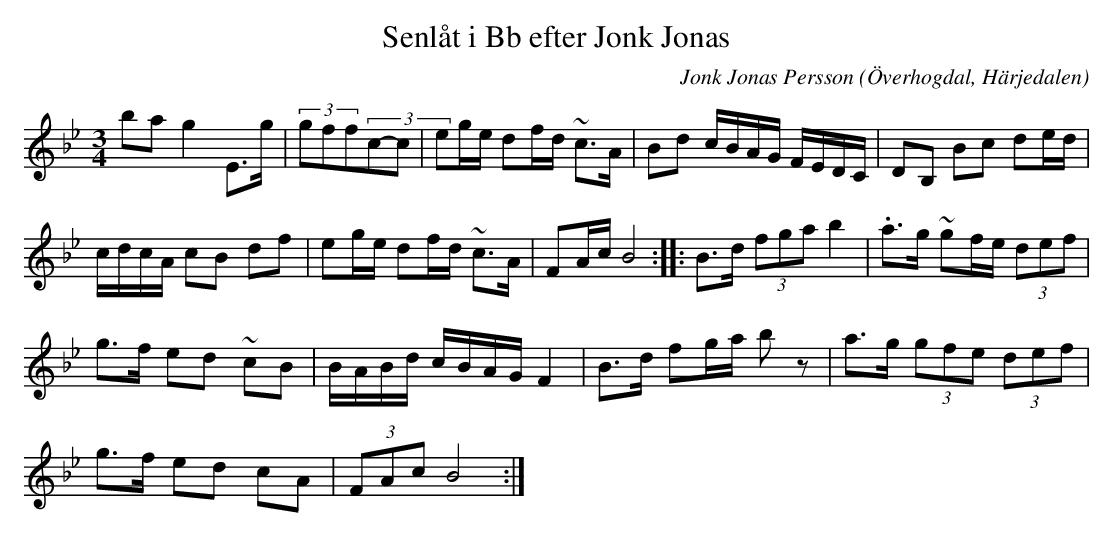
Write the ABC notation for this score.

X:1
T:Senlåt i Bb efter Jonk Jonas
O:Överhogdal, Härjedalen
M:3/4
C:Jonk Jonas Persson
K:Bb
ba g2 E>g |(3gff(3c-c| eg/2e/2 df/2d/2 ~c>A | Bd c/2B/2A/2G/2 F/2E/2D/2C/2 | DB, Bc de/2d/2 |
 c/2d/2c/2A/2 cB df | eg/2e/2 df/2d/2 ~c>A | FA/2c/2 B4 :: B>d (3fga b2 | .a>g ~gf/2e/2 (3def |
g>f ed ~cB | B/2A/2B/2d/2 c/2B/2A/2G/2 F2 | B>d fg/2a/2 b z | a>g (3gfe (3def |
g>f ed cA | (3FAc B4 :|
